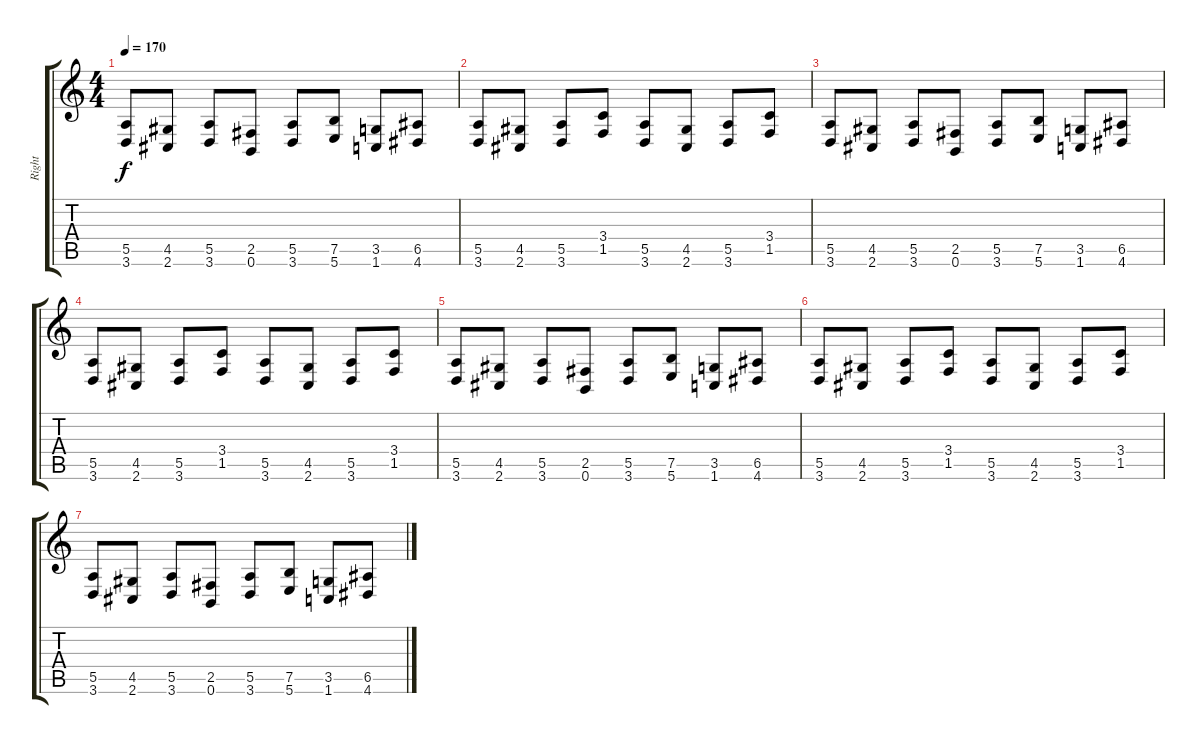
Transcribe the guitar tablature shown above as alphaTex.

\track ("Right" "Right") {instrument distortionguitar}
\staff {score tabs}
\tuning (B3 Gb3 D3 A2 E2 B1) {hide}
\ts (4 4)
\tempo 170
\clef g2
\ks c
(5.5 3.6).8{dy f} (4.5 2.6).8 (5.5 3.6).8 (2.5 0.6).8 (5.5 3.6).8 (7.5 5.6).8 (3.5 1.6).8 (6.5 4.6).8 |
(5.5 3.6).8 (4.5 2.6).8 (5.5 3.6).8 (3.4 1.5).8 (5.5 3.6).8 (4.5 2.6).8 (5.5 3.6).8 (3.4 1.5).8 |
(5.5 3.6).8 (4.5 2.6).8 (5.5 3.6).8 (2.5 0.6).8 (5.5 3.6).8 (7.5 5.6).8 (3.5 1.6).8 (6.5 4.6).8 |
(5.5 3.6).8 (4.5 2.6).8 (5.5 3.6).8 (3.4 1.5).8 (5.5 3.6).8 (4.5 2.6).8 (5.5 3.6).8 (3.4 1.5).8 |
(5.5 3.6).8 (4.5 2.6).8 (5.5 3.6).8 (2.5 0.6).8 (5.5 3.6).8 (7.5 5.6).8 (3.5 1.6).8 (6.5 4.6).8 |
(5.5 3.6).8 (4.5 2.6).8 (5.5 3.6).8 (3.4 1.5).8 (5.5 3.6).8 (4.5 2.6).8 (5.5 3.6).8 (3.4 1.5).8 |
(5.5 3.6).8 (4.5 2.6).8 (5.5 3.6).8 (2.5 0.6).8 (5.5 3.6).8 (7.5 5.6).8 (3.5 1.6).8 (6.5 4.6).8
